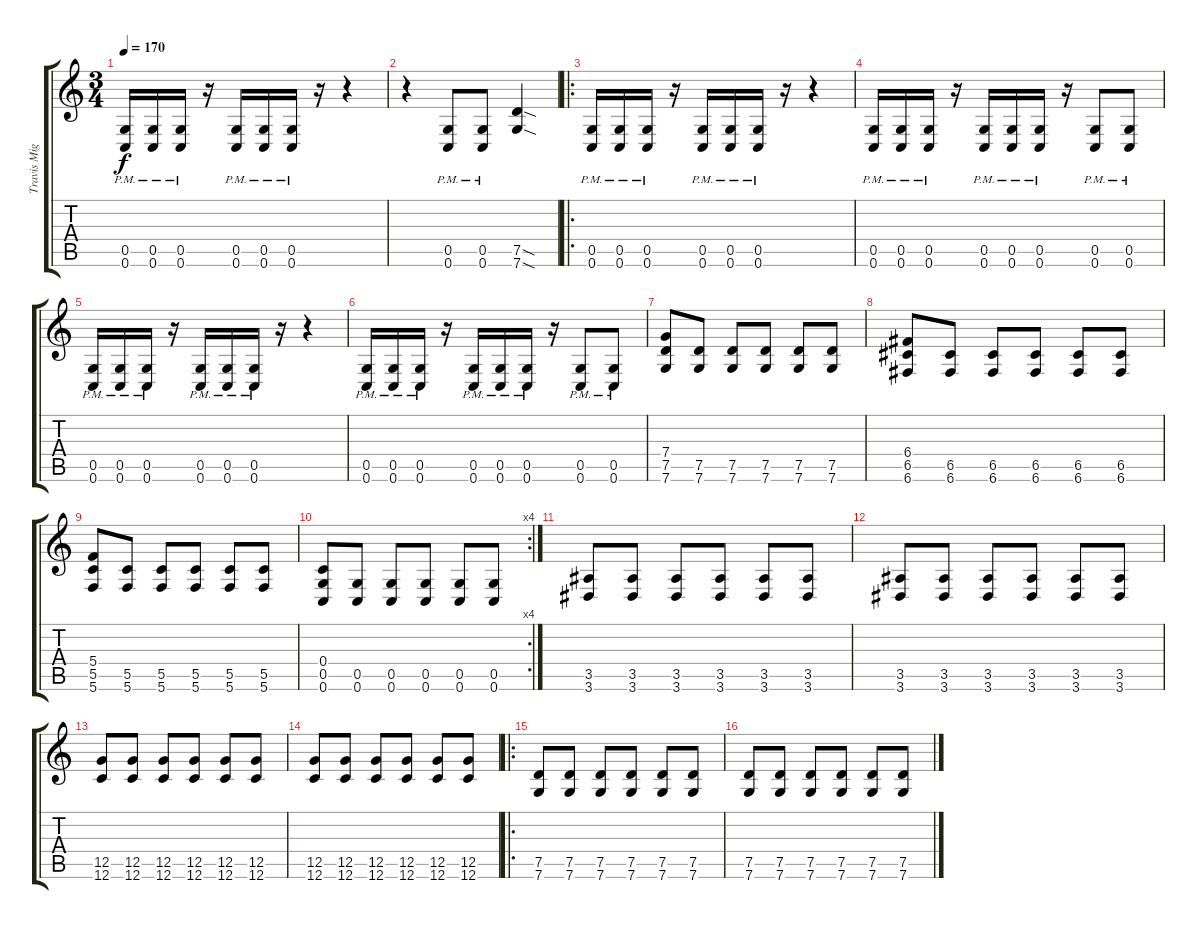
\track ("Travis Miguel" "Travis Mig") {instrument distortionguitar}
\staff {score tabs}
\tuning (D4 A3 F3 C3 G2 C2) {hide}
\ts (3 4)
\tempo 170
\clef g2
\ks c
(0.5{pm} 0.6{pm}).16{dy f} (0.5{pm} 0.6{pm}).16 (0.5{pm} 0.6{pm}).16 r.16 (0.5{pm} 0.6{pm}).16 (0.5{pm} 0.6{pm}).16 (0.5{pm} 0.6{pm}).16 r.16 r.4 |
r.4 (0.5{pm} 0.6{pm}).8 (0.5{pm} 0.6{pm}).8 (7.5{sod} 7.6{sod}).4 |
\ro
(0.5{pm} 0.6{pm}).16 (0.5{pm} 0.6{pm}).16 (0.5{pm} 0.6{pm}).16 r.16 (0.5{pm} 0.6{pm}).16 (0.5{pm} 0.6{pm}).16 (0.5{pm} 0.6{pm}).16 r.16 r.4 |
(0.5{pm} 0.6{pm}).16 (0.5{pm} 0.6{pm}).16 (0.5{pm} 0.6{pm}).16 r.16 (0.5{pm} 0.6{pm}).16 (0.5{pm} 0.6{pm}).16 (0.5{pm} 0.6{pm}).16 r.16 (0.5{pm} 0.6{pm}).8 (0.5{pm} 0.6{pm}).8 |
(0.5{pm} 0.6{pm}).16 (0.5{pm} 0.6{pm}).16 (0.5{pm} 0.6{pm}).16 r.16 (0.5{pm} 0.6{pm}).16 (0.5{pm} 0.6{pm}).16 (0.5{pm} 0.6{pm}).16 r.16 r.4 |
(0.5{pm} 0.6{pm}).16 (0.5{pm} 0.6{pm}).16 (0.5{pm} 0.6{pm}).16 r.16 (0.5{pm} 0.6{pm}).16 (0.5{pm} 0.6{pm}).16 (0.5{pm} 0.6{pm}).16 r.16 (0.5{pm} 0.6{pm}).8 (0.5{pm} 0.6{pm}).8 |
(7.4 7.5 7.6).8 (7.5 7.6).8 (7.5 7.6).8 (7.5 7.6).8 (7.5 7.6).8 (7.5 7.6).8 |
(6.4 6.5 6.6).8 (6.5 6.6).8 (6.5 6.6).8 (6.5 6.6).8 (6.5 6.6).8 (6.5 6.6).8 |
(5.4 5.5 5.6).8 (5.5 5.6).8 (5.5 5.6).8 (5.5 5.6).8 (5.5 5.6).8 (5.5 5.6).8 |
\rc 4
(0.4 0.5 0.6).8 (0.5 0.6).8 (0.5 0.6).8 (0.5 0.6).8 (0.5 0.6).8 (0.5 0.6).8 |
(3.5 3.6).8 (3.5 3.6).8 (3.5 3.6).8 (3.5 3.6).8 (3.5 3.6).8 (3.5 3.6).8 |
(3.5 3.6).8 (3.5 3.6).8 (3.5 3.6).8 (3.5 3.6).8 (3.5 3.6).8 (3.5 3.6).8 |
(12.5 12.6).8 (12.5 12.6).8 (12.5 12.6).8 (12.5 12.6).8 (12.5 12.6).8 (12.5 12.6).8 |
(12.5 12.6).8 (12.5 12.6).8 (12.5 12.6).8 (12.5 12.6).8 (12.5 12.6).8 (12.5 12.6).8 |
\ro
(7.5 7.6).8 (7.5 7.6).8 (7.5 7.6).8 (7.5 7.6).8 (7.5 7.6).8 (7.5 7.6).8 |
(7.5 7.6).8 (7.5 7.6).8 (7.5 7.6).8 (7.5 7.6).8 (7.5 7.6).8 (7.5 7.6).8
